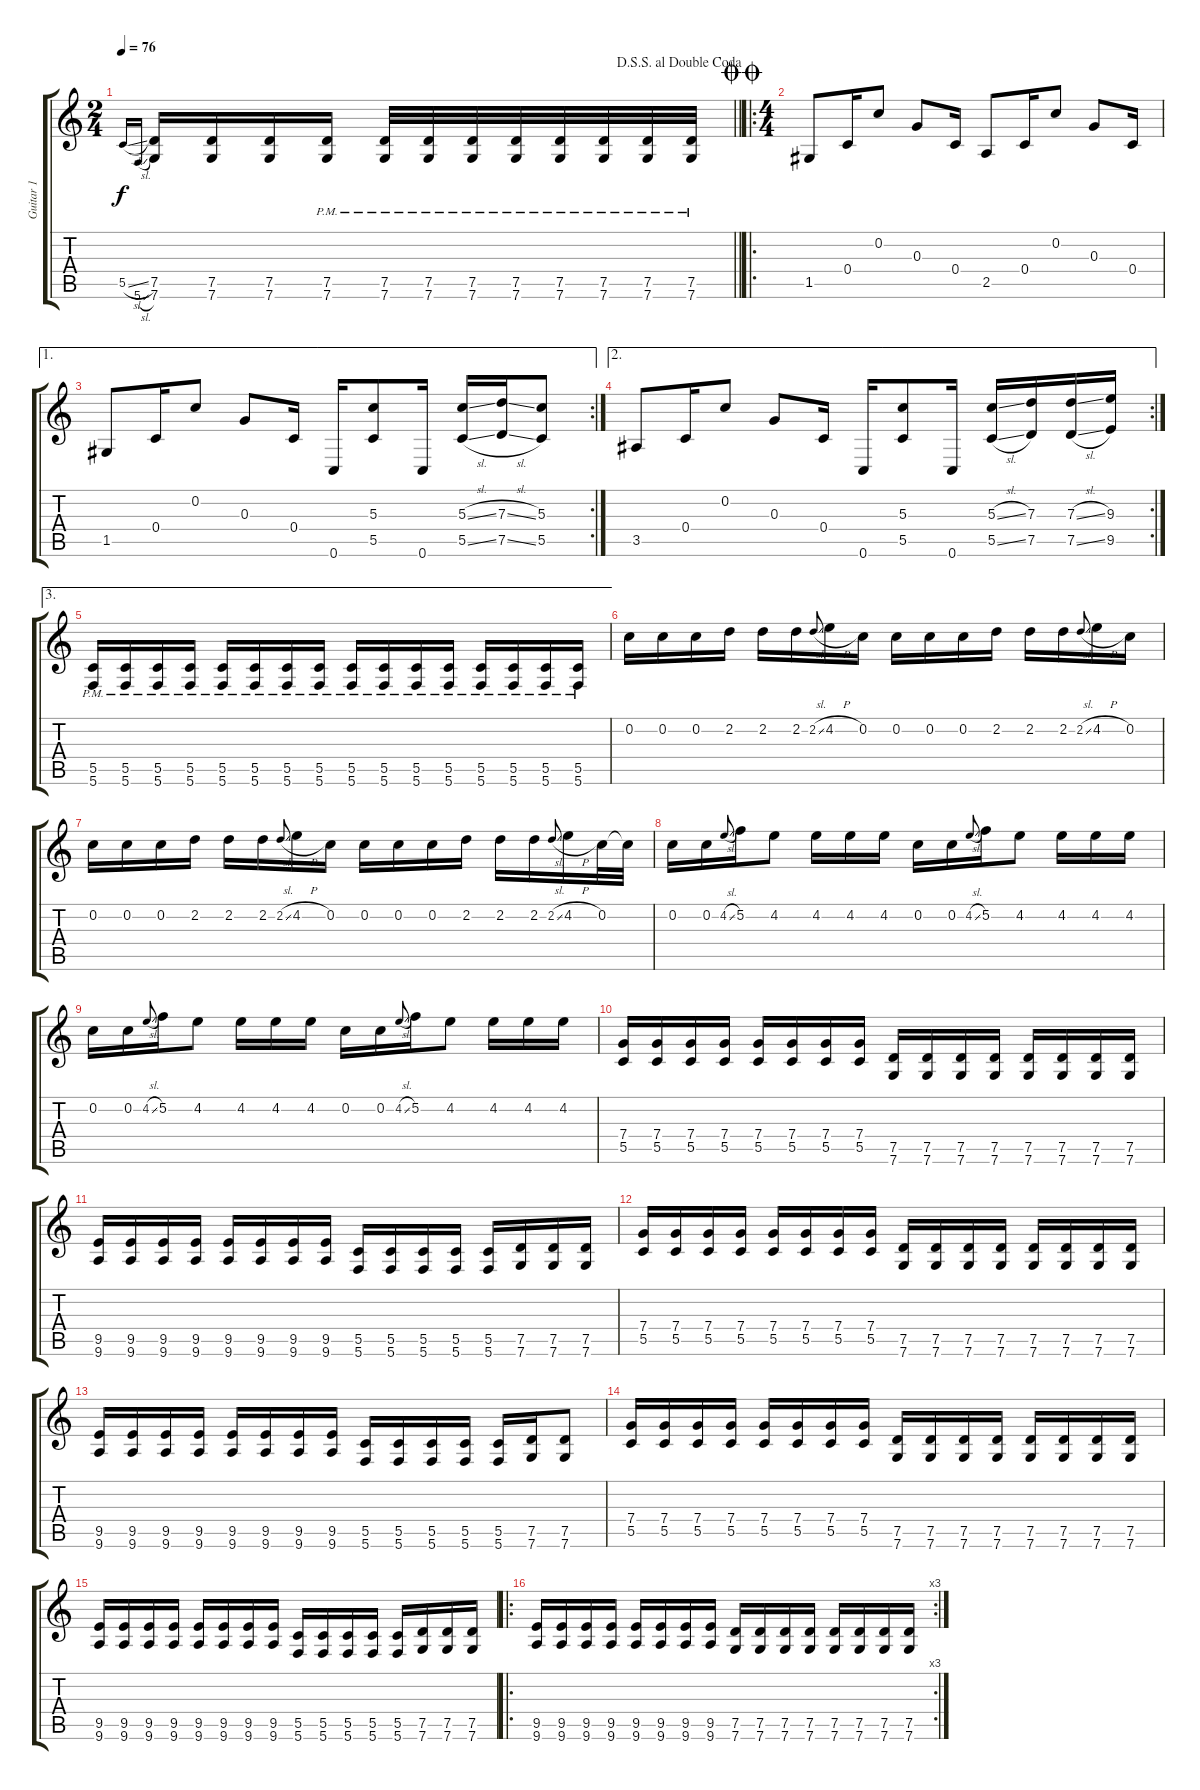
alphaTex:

\track ("Guitar 1" "Guitar 1") {instrument overdrivenguitar}
\staff {score tabs}
\tuning (E4 C4 G3 C3 G2 C2) {hide}
\ts (2 4)
\jump dalsegnosegnoaldoublecoda
\tempo 76
\clef g2
\barLineRight lightlight
\ks c
5.5{sl}.16{gr onbeat dy f} 5.6{sl}.16{gr onbeat} (7.5 7.6).16 (7.5 7.6).16 (7.5 7.6).16 (7.5{pm} 7.6{pm}).16 (7.5{pm} 7.6{pm}).32 (7.5{pm} 7.6{pm}).32 (7.5{pm} 7.6{pm}).32 (7.5{pm} 7.6{pm}).32 (7.5{pm} 7.6{pm}).32 (7.5{pm} 7.6{pm}).32 (7.5{pm} 7.6{pm}).32 (7.5{pm} 7.6{pm}).32 |
\ro
\ts (4 4)
\jump doublecoda
1.5.8 0.4.16 0.2.8 0.3.8 0.4.16 2.5.8 0.4.16 0.2.8 0.3.8 0.4.16 |
\ae 1
\rc 2
1.5.8 0.4.16 0.2.8 0.3.8 0.4.16 0.6.16 (5.3 5.5).8 0.6.16 (5.3{sl} 5.5{sl}).16 (7.3{sl} 7.5{sl}).16 (5.3 5.5).8 |
\ae 2
\rc 2
3.5.8 0.4.16 0.2.8 0.3.8 0.4.16 0.6.16 (5.3 5.5).8 0.6.16 (5.3{sl} 5.5{sl}).16 (7.3 7.5).16 (7.3{sl} 7.5{sl}).16 (9.3 9.5).16 |
\ae 3
(5.5{pm} 5.6{pm}).16 (5.5{pm} 5.6{pm}).16 (5.5{pm} 5.6{pm}).16 (5.5{pm} 5.6{pm}).16 (5.5{pm} 5.6{pm}).16 (5.5{pm} 5.6{pm}).16 (5.5{pm} 5.6{pm}).16 (5.5{pm} 5.6{pm}).16 (5.5{pm} 5.6{pm}).16 (5.5{pm} 5.6{pm}).16 (5.5{pm} 5.6{pm}).16 (5.5{pm} 5.6{pm}).16 (5.5{pm} 5.6{pm}).16 (5.5{pm} 5.6{pm}).16 (5.5{pm} 5.6{pm}).16 (5.5{pm} 5.6{pm}).16 |
0.2.16 0.2.16 0.2.16 2.2.16 2.2.16 2.2.16 2.2{sl}.8{gr onbeat} 4.2{h}.16 0.2.16 0.2.16 0.2.16 0.2.16 2.2.16 2.2.16 2.2.16 2.2{sl}.8{gr onbeat} 4.2{h}.16 0.2.16 |
0.2.16 0.2.16 0.2.16 2.2.16 2.2.16 2.2.16 2.2{sl}.8{gr onbeat} 4.2{h}.16 0.2.16 0.2.16 0.2.16 0.2.16 2.2.16 2.2.16 2.2.16 2.2{sl}.8{gr onbeat} 4.2{h}.16 0.2.32 0.2{t}.32 |
0.2.16 0.2.16 4.2{sl}.8{gr onbeat} 5.2.16 4.2.8 4.2.16 4.2.16 4.2.16 0.2.16 0.2.16 4.2{sl}.8{gr onbeat} 5.2.16 4.2.8 4.2.16 4.2.16 4.2.16 |
0.2.16 0.2.16 4.2{sl}.8{gr onbeat} 5.2.16 4.2.8 4.2.16 4.2.16 4.2.16 0.2.16 0.2.16 4.2{sl}.8{gr onbeat} 5.2.16 4.2.8 4.2.16 4.2.16 4.2.16 |
(7.4 5.5).16 (7.4 5.5).16 (7.4 5.5).16 (7.4 5.5).16 (7.4 5.5).16 (7.4 5.5).16 (7.4 5.5).16 (7.4 5.5).16 (7.5 7.6).16 (7.5 7.6).16 (7.5 7.6).16 (7.5 7.6).16 (7.5 7.6).16 (7.5 7.6).16 (7.5 7.6).16 (7.5 7.6).16 |
(9.5 9.6).16 (9.5 9.6).16 (9.5 9.6).16 (9.5 9.6).16 (9.5 9.6).16 (9.5 9.6).16 (9.5 9.6).16 (9.5 9.6).16 (5.5 5.6).16 (5.5 5.6).16 (5.5 5.6).16 (5.5 5.6).16 (5.5 5.6).16 (7.5 7.6).16 (7.5 7.6).16 (7.5 7.6).16 |
(7.4 5.5).16 (7.4 5.5).16 (7.4 5.5).16 (7.4 5.5).16 (7.4 5.5).16 (7.4 5.5).16 (7.4 5.5).16 (7.4 5.5).16 (7.5 7.6).16 (7.5 7.6).16 (7.5 7.6).16 (7.5 7.6).16 (7.5 7.6).16 (7.5 7.6).16 (7.5 7.6).16 (7.5 7.6).16 |
(9.5 9.6).16 (9.5 9.6).16 (9.5 9.6).16 (9.5 9.6).16 (9.5 9.6).16 (9.5 9.6).16 (9.5 9.6).16 (9.5 9.6).16 (5.5 5.6).16 (5.5 5.6).16 (5.5 5.6).16 (5.5 5.6).16 (5.5 5.6).16 (7.5 7.6).16 (7.5 7.6).8 |
(7.4 5.5).16 (7.4 5.5).16 (7.4 5.5).16 (7.4 5.5).16 (7.4 5.5).16 (7.4 5.5).16 (7.4 5.5).16 (7.4 5.5).16 (7.5 7.6).16 (7.5 7.6).16 (7.5 7.6).16 (7.5 7.6).16 (7.5 7.6).16 (7.5 7.6).16 (7.5 7.6).16 (7.5 7.6).16 |
(9.5 9.6).16 (9.5 9.6).16 (9.5 9.6).16 (9.5 9.6).16 (9.5 9.6).16 (9.5 9.6).16 (9.5 9.6).16 (9.5 9.6).16 (5.5 5.6).16 (5.5 5.6).16 (5.5 5.6).16 (5.5 5.6).16 (5.5 5.6).16 (7.5 7.6).16 (7.5 7.6).16 (7.5 7.6).16 |
\ro
\rc 3
(9.5 9.6).16 (9.5 9.6).16 (9.5 9.6).16 (9.5 9.6).16 (9.5 9.6).16 (9.5 9.6).16 (9.5 9.6).16 (9.5 9.6).16 (7.5 7.6).16 (7.5 7.6).16 (7.5 7.6).16 (7.5 7.6).16 (7.5 7.6).16 (7.5 7.6).16 (7.5 7.6).16 (7.5 7.6).16
